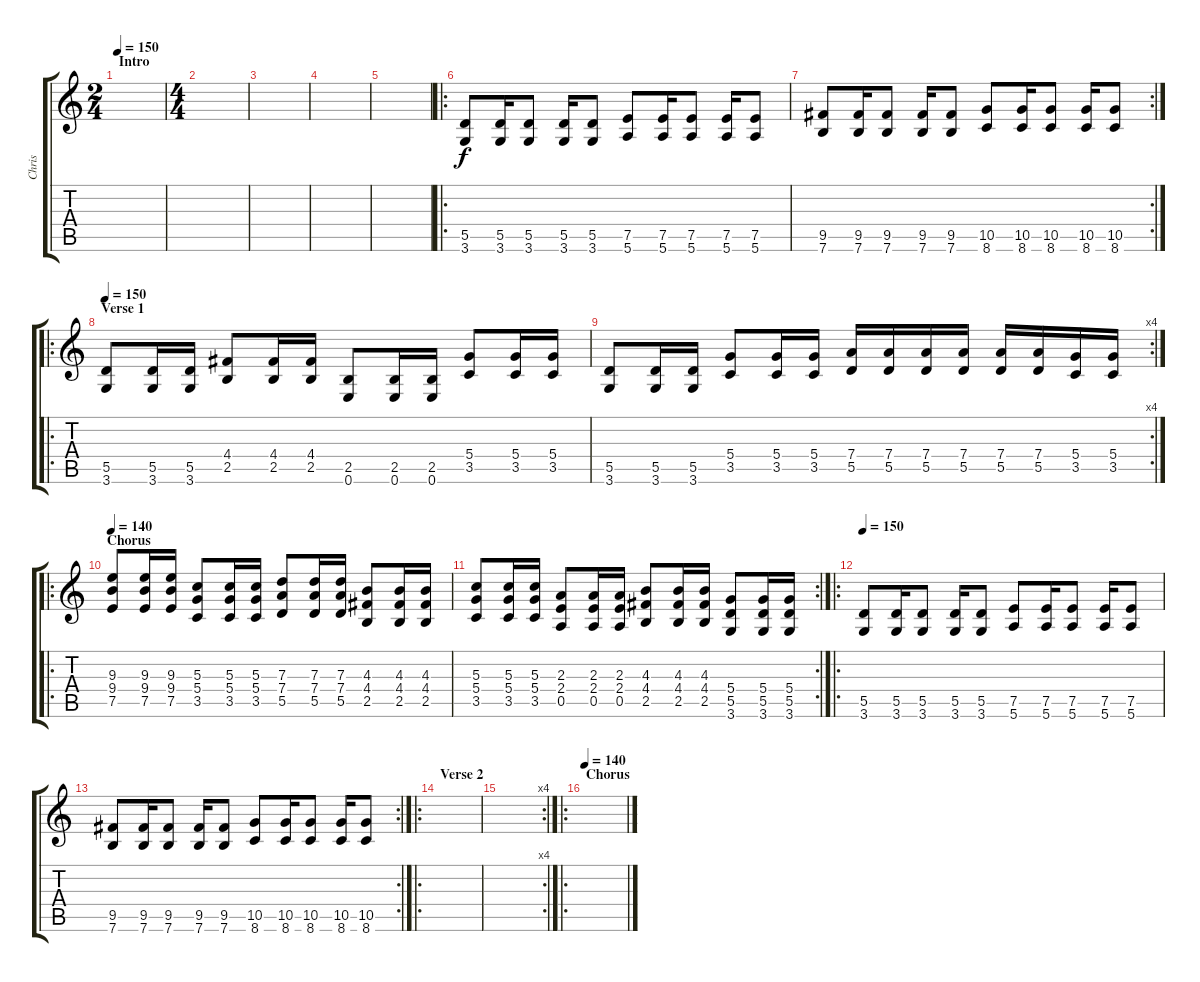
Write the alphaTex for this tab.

\track ("Chris" "Chris") {instrument distortionguitar}
\staff {score tabs}
\tuning (E4 B3 G3 D3 A2 E2) {hide}
\ts (2 4)
\section ("" "Intro")
\tempo 150
\clef g2
\ks c
|
\ts (4 4)
|
|
|
|
\ro
(5.5 3.6).8 (5.5 3.6).16 (5.5 3.6).8 (5.5 3.6).16 (5.5 3.6).8 (7.5 5.6).8 (7.5 5.6).16 (7.5 5.6).8 (7.5 5.6).16 (7.5 5.6).8 |
\rc 2
(9.5 7.6).8 (9.5 7.6).16 (9.5 7.6).8 (9.5 7.6).16 (9.5 7.6).8 (10.5 8.6).8 (10.5 8.6).16 (10.5 8.6).8 (10.5 8.6).16 (10.5 8.6).8 |
\ro
\section ("" "Verse 1")
\tempo 150
(5.5 3.6).8 (5.5 3.6).16 (5.5 3.6).16 (4.4 2.5).8 (4.4 2.5).16 (4.4 2.5).16 (2.5 0.6).8 (2.5 0.6).16 (2.5 0.6).16 (5.4 3.5).8 (5.4 3.5).16 (5.4 3.5).16 |
\rc 4
(5.5 3.6).8 (5.5 3.6).16 (5.5 3.6).16 (5.4 3.5).8 (5.4 3.5).16 (5.4 3.5).16 (7.4 5.5).16 (7.4 5.5).16 (7.4 5.5).16 (7.4 5.5).16 (7.4 5.5).16 (7.4 5.5).16 (5.4 3.5).16 (5.4 3.5).16 |
\ro
\section ("" "Chorus")
\tempo 140
(9.3 9.4 7.5).8 (9.3 9.4 7.5).16 (9.3 9.4 7.5).16 (5.3 5.4 3.5).8 (5.3 5.4 3.5).16 (5.3 5.4 3.5).16 (7.3 7.4 5.5).8 (7.3 7.4 5.5).16 (7.3 7.4 5.5).16 (4.3 4.4 2.5).8 (4.3 4.4 2.5).16 (4.3 4.4 2.5).16 |
\rc 2
(5.3 5.4 3.5).8 (5.3 5.4 3.5).16 (5.3 5.4 3.5).16 (2.3 2.4 0.5).8 (2.3 2.4 0.5).16 (2.3 2.4 0.5).16 (4.3 4.4 2.5).8 (4.3 4.4 2.5).16 (4.3 4.4 2.5).16 (5.4 5.5 3.6).8 (5.4 5.5 3.6).16 (5.4 5.5 3.6).16 |
\ro
\section ("" "")
\tempo 150
(5.5 3.6).8 (5.5 3.6).16 (5.5 3.6).8 (5.5 3.6).16 (5.5 3.6).8 (7.5 5.6).8 (7.5 5.6).16 (7.5 5.6).8 (7.5 5.6).16 (7.5 5.6).8 |
\rc 2
(9.5 7.6).8 (9.5 7.6).16 (9.5 7.6).8 (9.5 7.6).16 (9.5 7.6).8 (10.5 8.6).8 (10.5 8.6).16 (10.5 8.6).8 (10.5 8.6).16 (10.5 8.6).8 |
\ro
\section ("" "Verse 2")
|
\rc 4
|
\ro
\section ("" "Chorus")
\tempo 140
